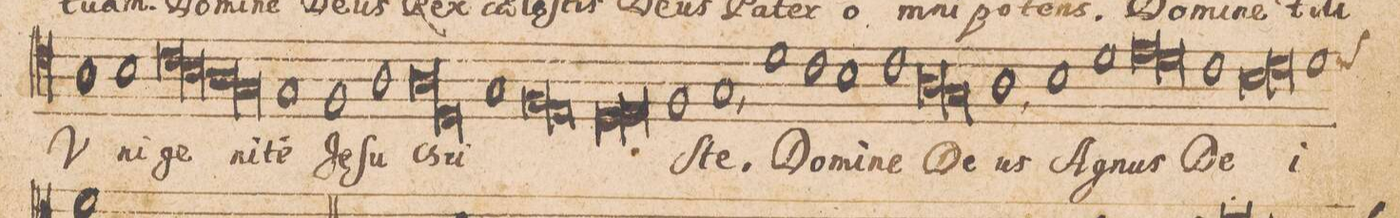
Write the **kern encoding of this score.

**kern	**text
*I"[TENOR.]	*
*clefC4	*
*k[]	*
*met(c|)	*
*M2/1	*
1A	V-
=62-	=62-
1B	-ni-
*lig	*
1c	-ge-
=63-	=63-
1B	.
1A	-ni-
=64-	=64-
1G	.
*Xlig	*
1G	-té
=65-	=65-
1F	Je-
1A	-ſu
=66-	=66-
*lig	*
1A	Chri-
1D	.
*Xlig	*
=67-	=67-
1G	.
*lig	*
1F	.
=68-	=68-
1E	.
*Xlig	*
*lig	*
1D	.
=69-	=69-
1E	.
*Xlig	*
1F	.
=70-	=70-
1G,	-ſte,
1d	Do-
=71-	=71-
1c	.
1B	-mi-
=72-	=72-
1c	-ne
*lig	*
1A	De-
=73-	=73-
1G	.
*Xlig	*
1A,	-us
=74-	=74-
1B	A-
1d	.
=75-	=75-
*lig	*
1e	-gnus
1d	.
*Xlig	*
=76-	=76-
1c	De-
*lig	*
1B	.
=77-	=77-
1c	.
*Xlig	*
*custos:d	*
1d	-i
=78-	=78-
*-	*-
